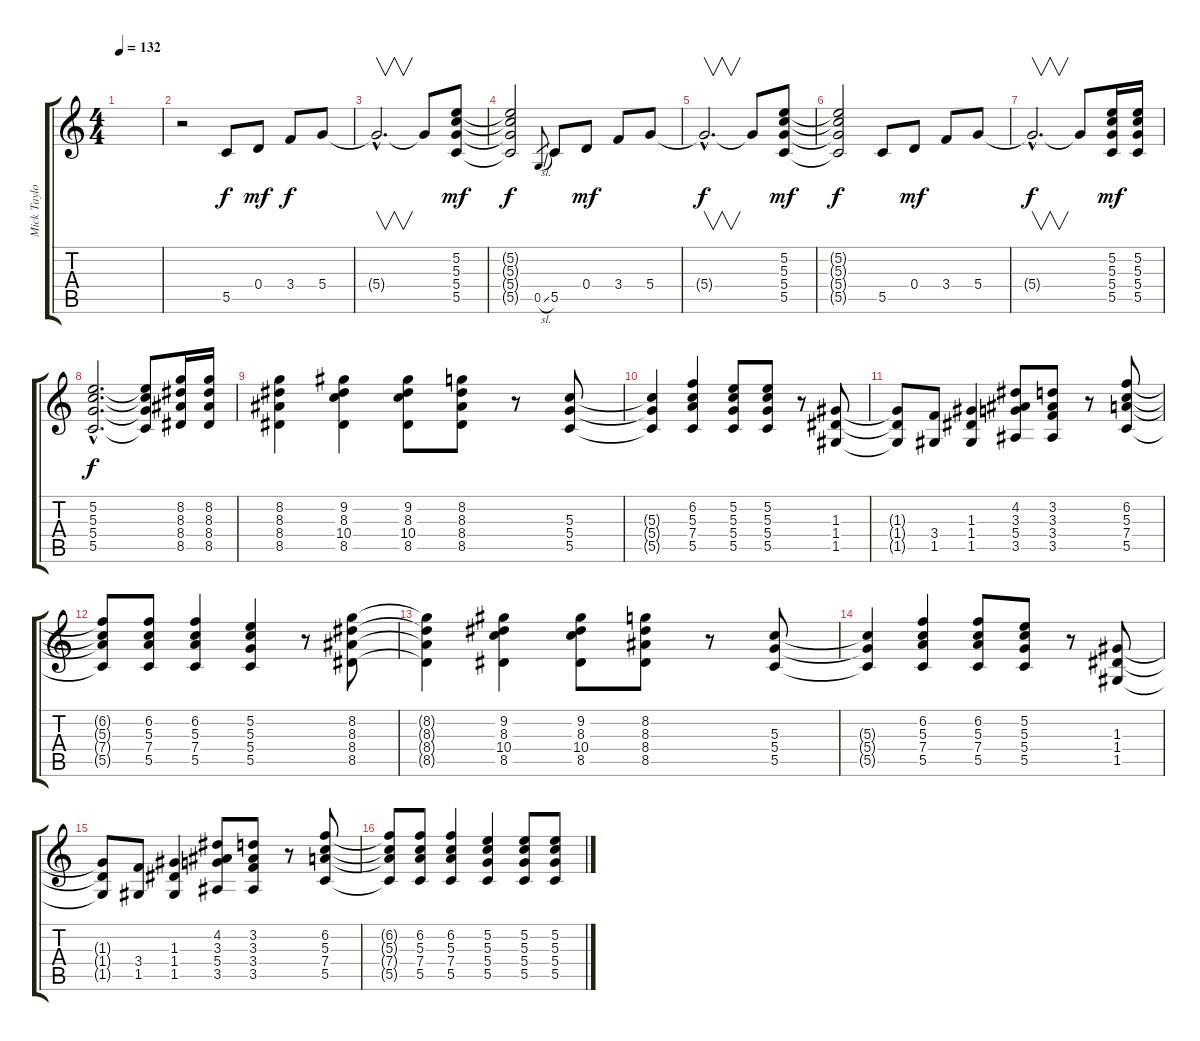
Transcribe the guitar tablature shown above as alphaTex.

\track ("Mick Taylor" "Mick Taylo") {instrument electricguitarclean}
\staff {score tabs}
\tuning (D4 B3 G3 D3 G2 D2) {hide}
\ts (4 4)
\tempo 132
\clef g2
\ks c
|
r.2 5.5.8 0.4.8{dy mf} 3.4.8{dy f} 5.4.8 |
5.4{hac t}.2{v d} 5.4{t}.8 (5.2 5.3 5.4 5.5).8{dy mf} |
(5.2{t} 5.3{t} 5.4{t} 5.5{t}).2{dy f} 0.5{sl}.8{gr} 5.5.8 0.4.8{dy mf} 3.4.8 5.4.8 |
5.4{hac t}.2{v d dy f} 5.4{t}.8 (5.2 5.3 5.4 5.5).8{dy mf} |
(5.2{t} 5.3{t} 5.4{t} 5.5{t}).2{dy f} 5.5.8 0.4.8{dy mf} 3.4.8 5.4.8 |
5.4{hac t}.2{v d dy f} 5.4{t}.8 (5.2 5.3 5.4 5.5).16{dy mf} (5.2 5.3 5.4 5.5).16 |
(5.2{hac} 5.3{hac} 5.4{hac} 5.5{hac}).2{d dy f} (5.2{t} 5.3{t} 5.4{t} 5.5{t}).8 (8.2 8.3 8.4 8.5).16 (8.2 8.3 8.4 8.5).16 |
(8.2 8.3 8.4 8.5).4 (9.2 8.3 10.4 8.5).4 (9.2 8.3 10.4 8.5).8 (8.2 8.3 8.4 8.5).8 r.8 (5.3 5.4 5.5).8 |
(5.3{t} 5.4{t} 5.5{t}).4 (6.2 5.3 7.4 5.5).4 (5.2 5.3 5.4 5.5).8 (5.2 5.3 5.4 5.5).8 r.8 (1.3 1.4 1.5).8 |
(1.3{t} 1.4{t} 1.5{t}).8 (3.4 1.5).8 (1.3 1.4 1.5).4 (4.2 3.3 5.4 3.5).8 (3.2 3.3 3.4 3.5).8 r.8 (6.2 5.3 7.4 5.5).8 |
(6.2{t} 5.3{t} 7.4{t} 5.5{t}).8 (6.2 5.3 7.4 5.5).8 (6.2 5.3 7.4 5.5).4 (5.2 5.3 5.4 5.5).4 r.8 (8.2 8.3 8.4 8.5).8 |
(8.2{t} 8.3{t} 8.4{t} 8.5{t}).4 (9.2 8.3 10.4 8.5).4 (9.2 8.3 10.4 8.5).8 (8.2 8.3 8.4 8.5).8 r.8 (5.3 5.4 5.5).8 |
(5.3{t} 5.4{t} 5.5{t}).4 (6.2 5.3 7.4 5.5).4 (6.2 5.3 7.4 5.5).8 (5.2 5.3 5.4 5.5).8 r.8 (1.3 1.4 1.5).8 |
(1.3{t} 1.4{t} 1.5{t}).8 (3.4 1.5).8 (1.3 1.4 1.5).4 (4.2 3.3 5.4 3.5).8 (3.2 3.3 3.4 3.5).8 r.8 (6.2 5.3 7.4 5.5).8 |
(6.2{t} 5.3{t} 7.4{t} 5.5{t}).8 (6.2 5.3 7.4 5.5).8 (6.2 5.3 7.4 5.5).4 (5.2 5.3 5.4 5.5).4 (5.2 5.3 5.4 5.5).8 (5.2 5.3 5.4 5.5).8
